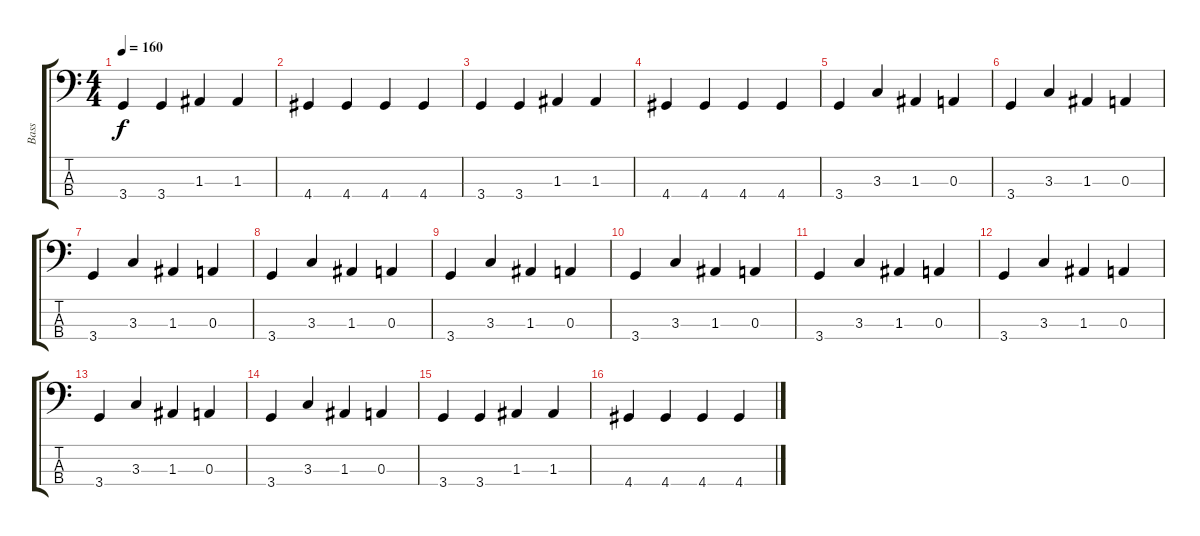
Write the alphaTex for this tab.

\track ("Bass" "Bass") {instrument electricbasspick}
\staff {score tabs}
\tuning (G2 D2 A1 E1) {hide}
\ts (4 4)
\tempo 160
\clef f4
\ks c
3.4.4{dy f} 3.4.4 1.3.4 1.3.4 |
4.4.4 4.4.4 4.4.4 4.4.4 |
3.4.4 3.4.4 1.3.4 1.3.4 |
4.4.4 4.4.4 4.4.4 4.4.4 |
3.4.4 3.3.4 1.3.4 0.3.4 |
3.4.4 3.3.4 1.3.4 0.3.4 |
3.4.4 3.3.4 1.3.4 0.3.4 |
3.4.4 3.3.4 1.3.4 0.3.4 |
3.4.4 3.3.4 1.3.4 0.3.4 |
3.4.4 3.3.4 1.3.4 0.3.4 |
3.4.4 3.3.4 1.3.4 0.3.4 |
3.4.4 3.3.4 1.3.4 0.3.4 |
3.4.4 3.3.4 1.3.4 0.3.4 |
3.4.4 3.3.4 1.3.4 0.3.4 |
3.4.4 3.4.4 1.3.4 1.3.4 |
4.4.4 4.4.4 4.4.4 4.4.4
